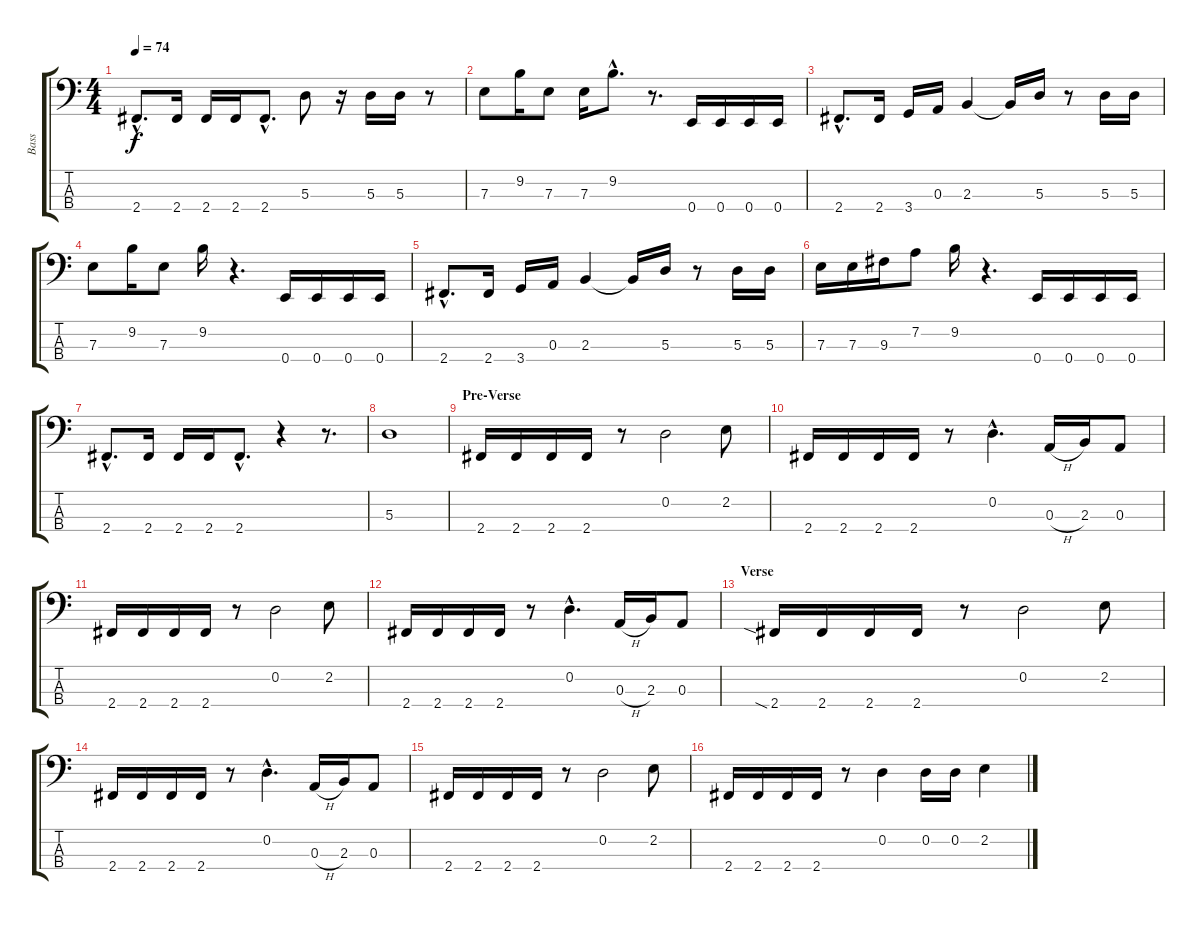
\track ("Bass" "Bass") {instrument electricbassfinger}
\staff {score tabs}
\tuning (G2 D2 A1 E1) {hide}
\ts (4 4)
\tempo 74
\clef f4
\ks c
2.4{hac}.8{d dy f} 2.4.16 2.4.16 2.4.16 2.4{hac}.8{d} 5.3.8 r.16 5.3.16 5.3.16 r.8 |
7.3.8 9.2.16 7.3.8 7.3.16 9.2{hac}.8{d} r.8{d} 0.4.16 0.4.16 0.4.16 0.4.16 |
2.4{hac}.8{d} 2.4.16 3.4.16 0.3.16 2.3.4 2.3{t}.16 5.3.16 r.8 5.3.16 5.3.16 |
7.3.8 9.2.16 7.3.8 9.2.16 r.4{d} 0.4.16 0.4.16 0.4.16 0.4.16 |
2.4{hac}.8{d} 2.4.16 3.4.16 0.3.16 2.3.4 2.3{t}.16 5.3.16 r.8 5.3.16 5.3.16 |
7.3.16 7.3.16 9.3.16 7.2.8 9.2.16 r.4{d} 0.4.16 0.4.16 0.4.16 0.4.16 |
2.4{hac}.8{d} 2.4.16 2.4.16 2.4.16 2.4{hac}.8{d} r.4 r.8{d} |
5.3.1 |
\section ("" "Pre-Verse")
2.4.16 2.4.16 2.4.16 2.4.16 r.8 0.2.2 2.2.8 |
2.4.16 2.4.16 2.4.16 2.4.16 r.8 0.2{hac}.4{d} 0.3{h}.16 2.3.16 0.3.8 |
2.4.16 2.4.16 2.4.16 2.4.16 r.8 0.2.2 2.2.8 |
2.4.16 2.4.16 2.4.16 2.4.16 r.8 0.2{hac}.4{d} 0.3{h}.16 2.3.16 0.3.8 |
\section ("" "Verse")
2.4{sia}.16 2.4.16 2.4.16 2.4.16 r.8 0.2.2 2.2.8 |
2.4.16 2.4.16 2.4.16 2.4.16 r.8 0.2{hac}.4{d} 0.3{h}.16 2.3.16 0.3.8 |
2.4.16 2.4.16 2.4.16 2.4.16 r.8 0.2.2 2.2.8 |
2.4.16 2.4.16 2.4.16 2.4.16 r.8 0.2.4 0.2.16 0.2.16 2.2.4
